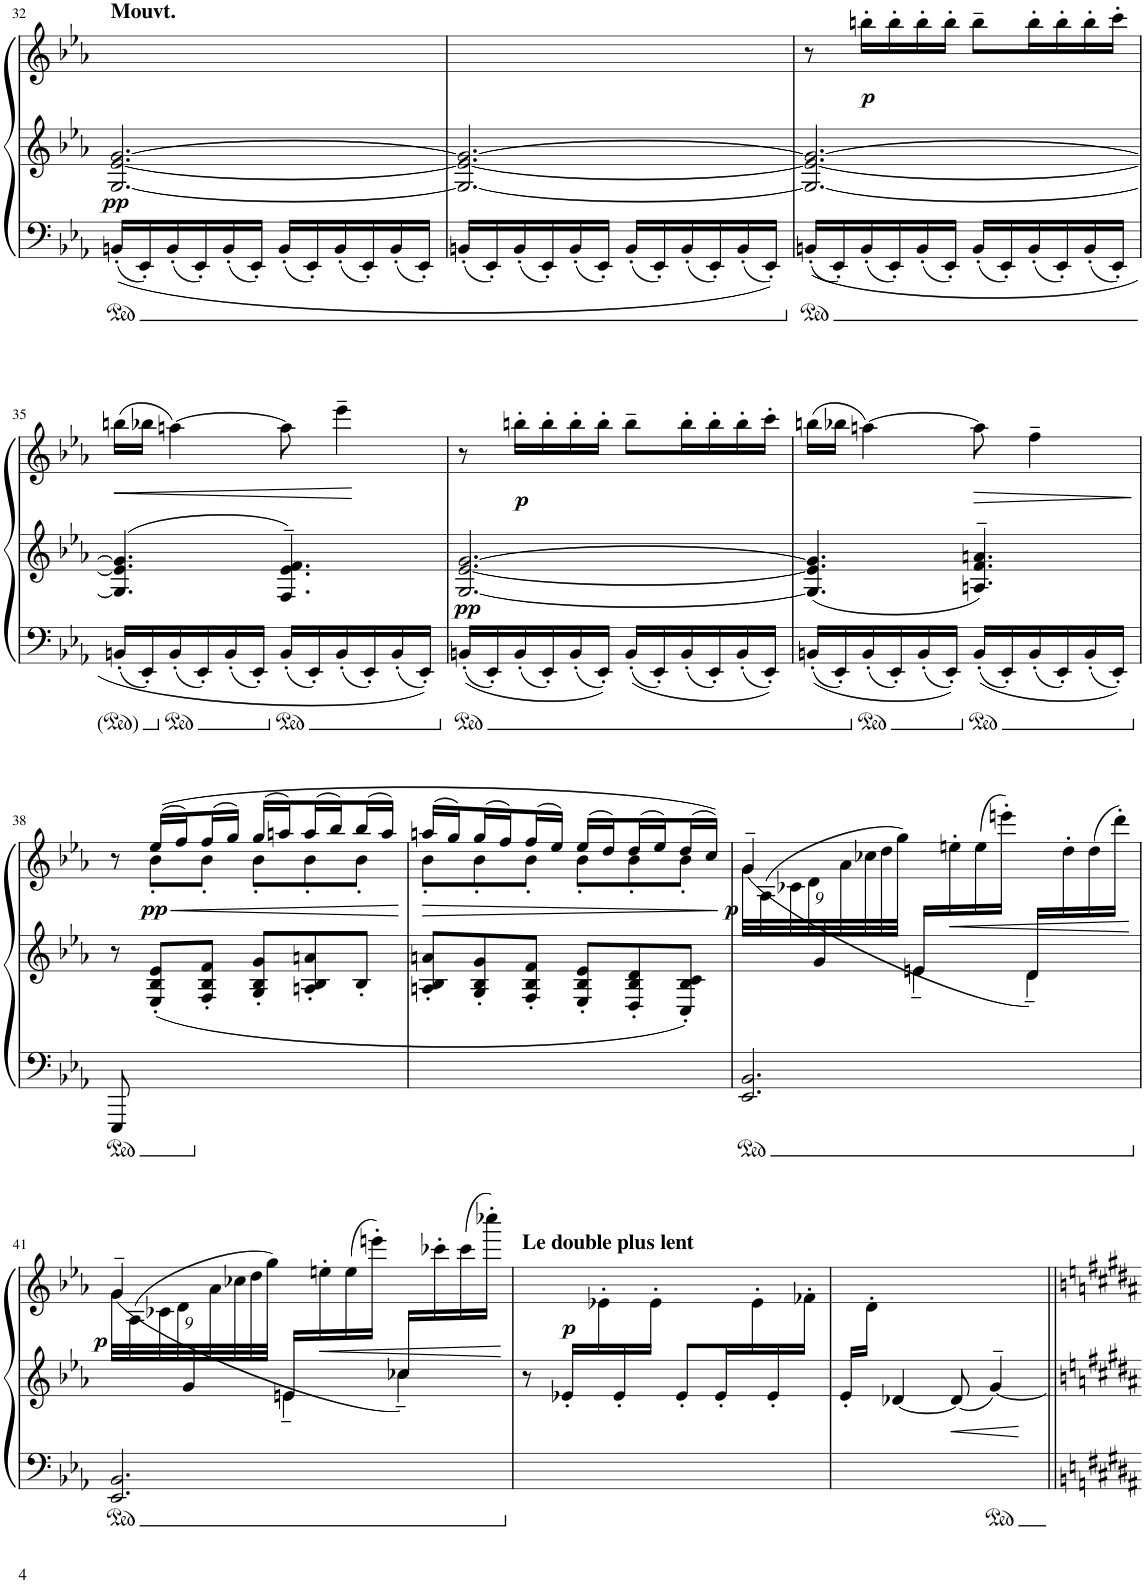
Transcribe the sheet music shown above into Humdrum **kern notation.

**kern	**kern	**kern	**dynam
*part1	*part1	*part1	*part1
*staff3	*staff2	*staff1	*staff1/2/3
*I"Grand Piano	*	*	*
*I'Pno.	*	*	*
!!LO:PB:g=z
*clefF4	*clefF4	*clefG2	*
*k[b-e-a-]	*k[b-e-a-]	*k[b-e-a-]	*
*M6/8	*M6/8	*M6/8	*
=32	=32	=32	=32
!	!	!LO:TX:a:B:t=Mouvt.	!
!	!	!	!LO:DY:b=2
16BBn'/LL	[2.G/ [2.e-/ [2.g/	2.ryy	pp
16EE-'/	.	.	.
16BB'/	.	.	.
16EE-'/	.	.	.
16BB'/	.	.	.
16EE-'/JJ	.	.	.
16BB'/LL	.	.	.
16EE-'/	.	.	.
16BB'/	.	.	.
16EE-'/	.	.	.
16BB'/	.	.	.
16EE-'/JJ	.	.	.
=33	=33	=33	=33
16BBn'/LL	2.G/_ 2.e-/_ 2.g/_	2.ryy	.
16EE-'/	.	.	.
16BB'/	.	.	.
16EE-'/	.	.	.
16BB'/	.	.	.
16EE-'/JJ	.	.	.
16BB'/LL	.	.	.
16EE-'/	.	.	.
16BB'/	.	.	.
16EE-'/	.	.	.
16BB'/	.	.	.
16EE-'/JJ	.	.	.
=34	=34	=34	=34
16BBn'/LL	2.G/_ 2.e-/_ 2.g/_	8r	.
16EE-'/	.	.	.
!	!	!	!LO:DY:b
16BB'/	.	16bbn'^\LL	p
16EE-'/	.	16bb'^\	.
16BB'/	.	16bb'^\	.
16EE-'/JJ	.	16bb'^\JJ	.
16BB'/LL	.	8bb~^\L	.
16EE-'/	.	.	.
16BB'/	.	16bb'^\L	.
16EE-'/	.	16bb'^\	.
16BB'/	.	16bb'^\	.
16EE-'/JJ	.	16ccc'^\JJ	.
!!LO:LB:g=z
=35	=35	=35	=35
!	!	!	!LO:HP:b
16BBn'/LL	4.G/] 4.e-/] 4.g/]	(16bbn^\LL	<
16EE-'/	.	16bb-X^\JJ	.
16BB'/	.	[4aan^\)	.
16EE-'/	.	.	.
16BB'/	.	.	.
16EE-'/JJ	.	.	.
16BB'/LL	4.F/~> 4.e-/~> 4.f/~>	8aa\]	.
16EE-'/	.	.	.
16BB'/	.	4eee-~^\	.
16EE-'/	.	.	.
16BB'/	.	.	.
16EE-'/JJ	.	.	.
=36	=36	=36	=36
!	!	!	!LO:DY:b=2
16BBn'/LL	[2.G/ [2.e-/ [2.g/	8r	pp
16EE-'/	.	.	.
!	!	!	!LO:DY:b
16BB'/	.	16bbn'^\LL	p
16EE-'/	.	16bb'^\	.
16BB'/	.	16bb'^\	.
16EE-'/JJ	.	16bb'^\JJ	.
16BB'/LL	.	8bb~^\L	.
16EE-'/	.	.	.
16BB'/	.	16bb'^\L	.
16EE-'/	.	16bb'^\	.
16BB'/	.	16bb'^\	.
16EE-'/JJ	.	16ccc'^\JJ	.
=37	=37	=37	=37
16BBn'/LL	4.G/] 4.e-/] 4.g/]	(16bbn^\LL	.
16EE-'/	.	16bb-X^\JJ	.
16BB'/	.	[4aan^\)	.
16EE-'/	.	.	.
16BB'/	.	.	.
16EE-'/JJ	.	.	.
!	!	!	!LO:HP:b
16BB'/LL	4.An/~> 4.f/~> 4.an/~>	8aa\]	>
16EE-'/	.	.	.
16BB'/	.	4ff~^\	.
16EE-'/	.	.	.
16BB'/	.	.	.
16EE-'/JJ	.	.	.
.	.	.	[
!!LO:LB:g=z
=38	=38	=38	=38
*	*	*^	*
8EEE-/	8r	8r	8ryy	.
!	!	!	!	!LO:HP:b
!	!	!	!	!LO:DY:n=1:b
8ryy	8E-/' 8B-/' 8e-/'L	((16ee-/LL	8b-'\L	< pp
.	.	16ff/J)	.	.
2ryy	8F/' 8B-/' 8f/'J	(16ff/L	8b-'\J	.
.	.	16gg/JJ)	.	.
.	8G/' 8B-/' 8g/'L	(16gg/LL	8b-'\L	.
.	.	16aan/J)	.	.
.	8An/' 8B-/' 8an/'	(16aa/L	8b-'\	.
.	.	16bb-/J)	.	.
.	8B-'/J	(16bb-/L	8b-'\J	.
.	.	16aa/JJ)	.	.
*	*	*v	*v	*
.	.	.	]
=39	=39	=39	=39
!	!	!	!LO:HP:b
*	*	*^	*
2.ryy	8An/' 8B-/' 8an/'L	(16aan/LL	8b-'\L	>
.	.	16gg/J)	.	.
.	8G/' 8B-/' 8g/'	(16gg/L	8b-'\	.
.	.	16ff/J)	.	.
.	8F/' 8B-/' 8f/'J	(16ff/L	8b-'\J	.
.	.	16ee-/JJ)	.	.
.	8E-/' 8B-/' 8e-/'L	(16ee-/LL	8b-'\L	.
.	.	16dd/J)	.	.
.	8D/' 8B-/' 8d/'	(16dd/L	8b-'\	.
.	.	16ee-/J)	.	.
.	8C/' 8B-/' 8c/'J	(16dd/L	8b-'\J	.
.	.	16cc/JJ))	.	.
*	*	*v	*v	*
.	.	.	[
=40	=40	=40	=40
*	*^	*	*
*	*	*	*Xbrackettup	*
*	*	*	*^	*
!	!	!	!	!	!LO:DY:b
2.EE-/ 2.BB-/	9ryy	4ryy	36g\LLL	(<4g~>/	p
.	.	.	(36A-\	.	.
.	.	.	36c-X\	.	.
.	.	.	36d\	.	.
.	36g/	.	36ryy	.	.
.	9ryy	.	36a-\	.	.
.	.	.	36cc-X\	.	.
.	.	.	36dd\	.	.
.	.	.	36gg\JJJ)	.	.
.	16en/LL	4e~<\	16ryy	2ryy	.
!	!	!	!	!	!LO:HP:b
.	8.ryy	.	16een'\	.	<
.	.	.	(16ee\	.	.
.	.	.	16eeen'\JJ)	.	.
.	16d/LL	4d~<\)	16ryy	.	.
.	8.ryy	.	16dd'\	.	.
.	.	.	(16dd\	.	.
.	.	.	16ddd'\JJ)	.	]
!!LO:LB:g=z	!!
=41	=41	=41	=41	=41	=41
!	!	!	!	!	!LO:DY:b
2.EE-/ 2.BB-/	9ryy	4ryy	36g\LLL	(<4g~>/	p
.	.	.	(36A-\	.	.
.	.	.	36c-X\	.	.
.	.	.	36d\	.	.
.	36g/	.	36ryy	.	.
.	9ryy	.	36a-\	.	.
.	.	.	36cc-X\	.	.
.	.	.	36dd\	.	.
.	.	.	36gg\JJJ)	.	.
.	16en/LL	4e~<\	16ryy	2ryy	.
!	!	!	!	!	!LO:HP:b
.	8.ryy	.	16een'\	.	<
.	.	.	(16ee\	.	.
.	.	.	16eeen'\JJ)	.	.
.	16cc-X/LL	4cc-~<\)	16ryy	.	.
.	8.ryy	.	16ccc-X'\	.	.
.	.	.	(16ccc-\	.	.
.	.	.	16cccc-X'\JJ)	.	[
*	*v	*v	*	*	*
=42	=42	=42	=42	=42
!	!	!LO:TX:a:B:t=Le double plus lent	!	!
2.ryy	8r	2.ryy	8.ryy	.
!	!	!	!	!LO:DY:a=2
.	16e-X'/LL	.	.	p
.	16ryy	.	16e-X'\	.
.	16e-'/	.	16ryy	.
.	16ryy	.	16e-'\JJ	.
.	8e-'/L	.	8.ryy	.
.	16e-'/L	.	.	.
.	16ryy	.	16e-'\	.
.	16e-'/	.	16ryy	.
.	16ryy	.	16f-X'\JJ	.
=43	=43	=43	=43	=43
4.ryy	16e-'/LL	2.ryy	16ryy	.
.	16ryy	.	16d'\JJ	.
.	[4d-X/	.	2ryy	.
8ryy	8d-/]	.	.	.
4ryy	[4g~>/	.	.	[
.	.	.	8ryy	.
*	*	*v	*v	*
=||	=||	=||	=||
*-	*-	*-	*-
